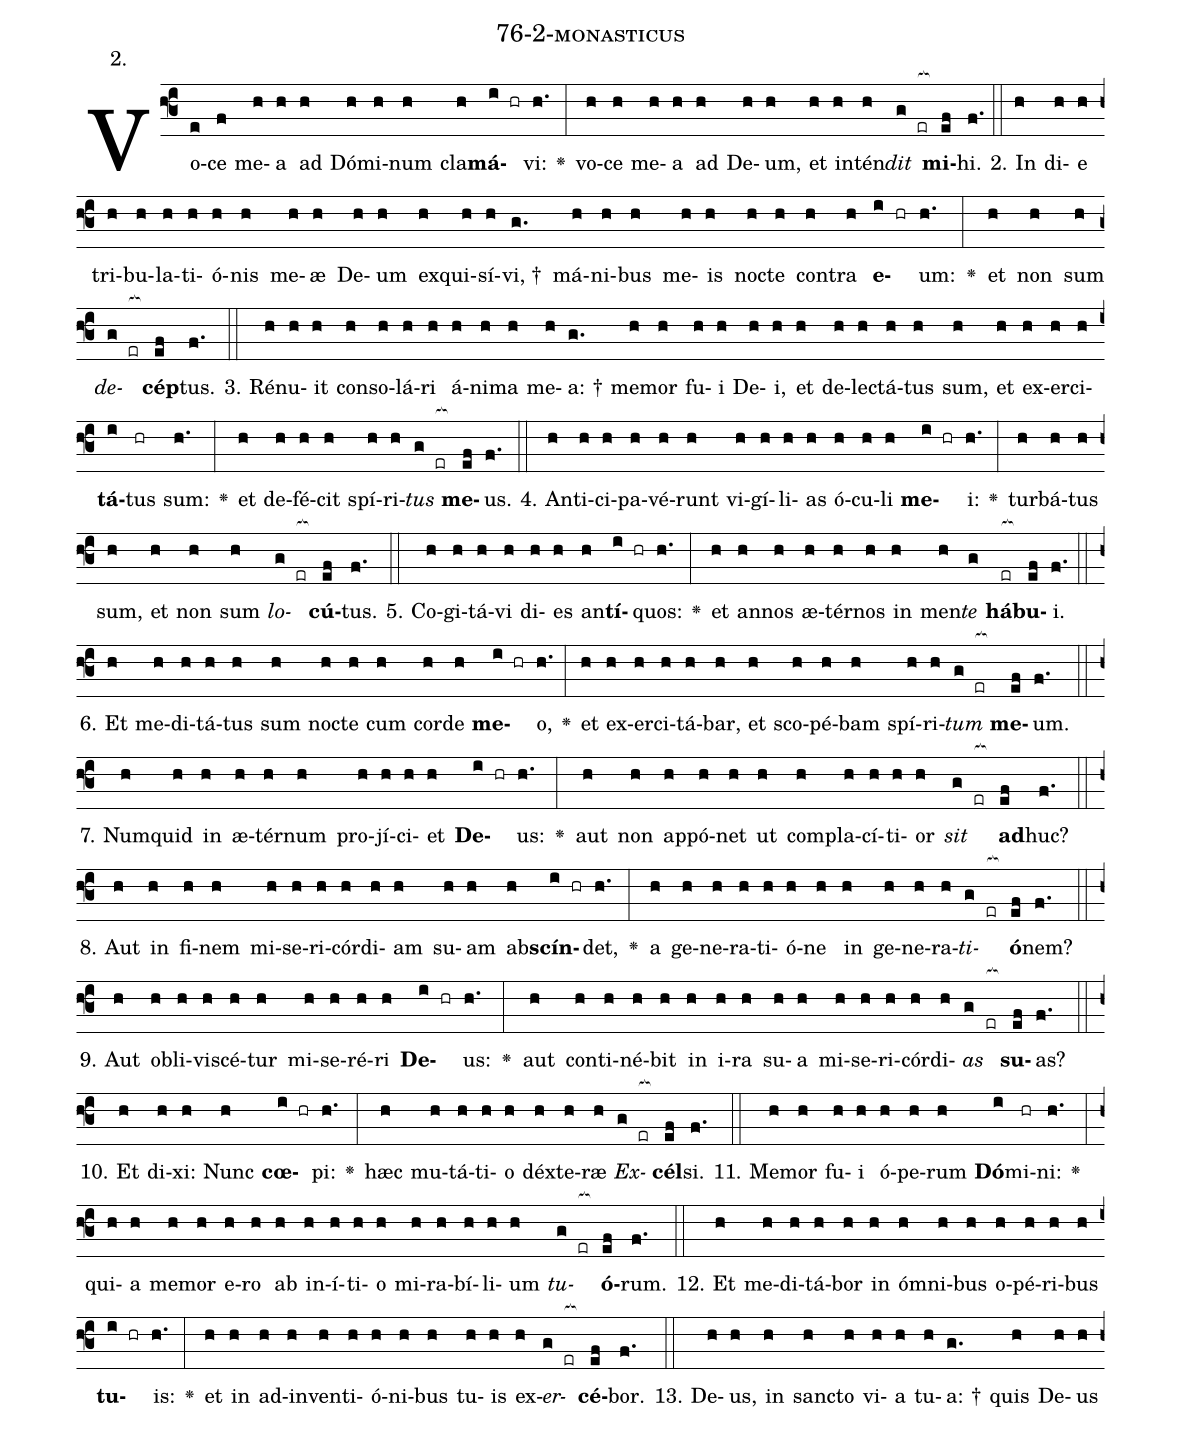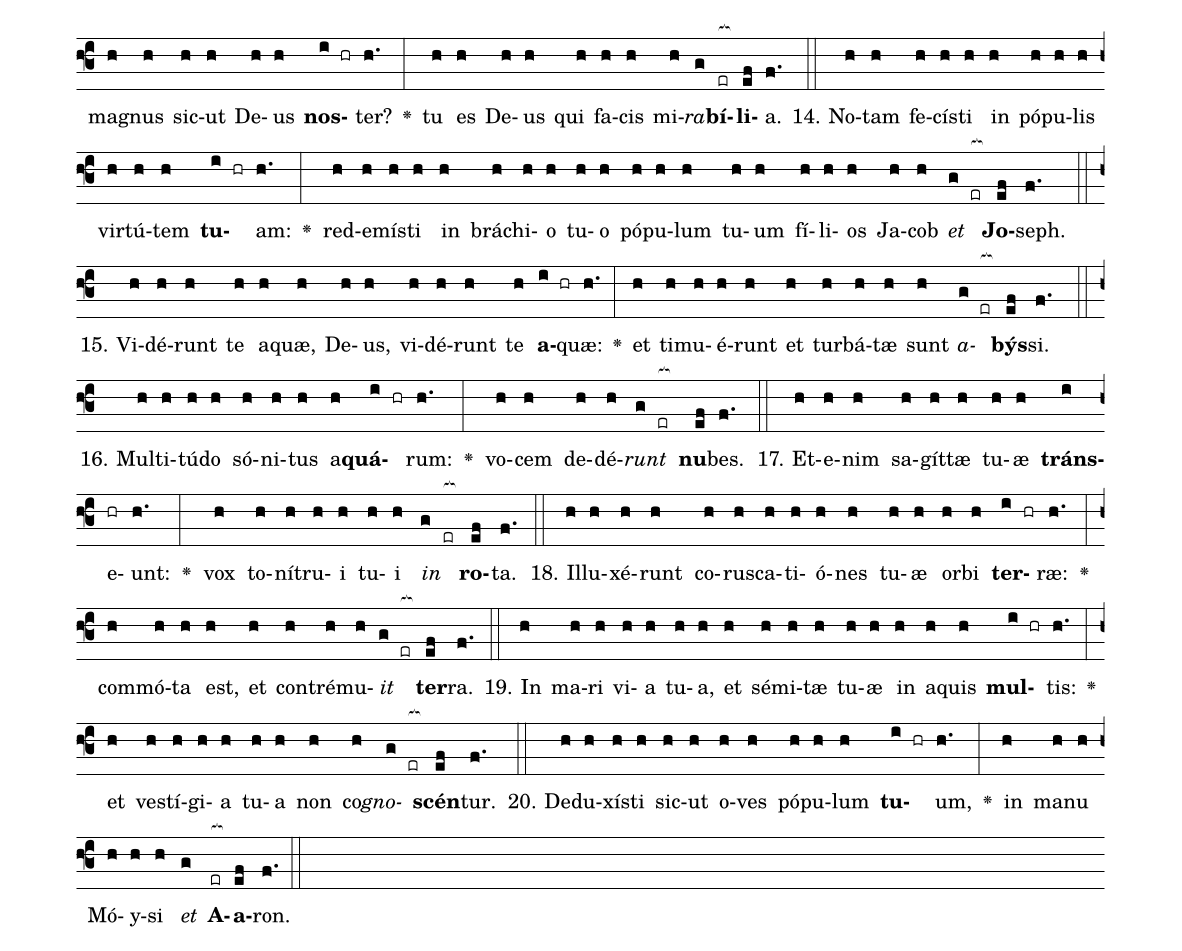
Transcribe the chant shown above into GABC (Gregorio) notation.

name: 76-2-monasticus;
annotation: 2.;
%%
(f3)Vo(e)ce(f) me(h)a(h) ad(h) Dó(h)mi(h)num(h) cla(h)<b>má</b>(i hr)vi:(h.) <v>\greheightstar</v>(:) vo(h)ce(h) me(h)a(h) ad(h) De(h)um,(h) et(h) in(h)tén(h)<i>dit</i>(g er[ocb:1{]) <b>mi</b>(ef[ocb:0}])hi.(f.) (::)
2. In(h) di(h)e(h) tri(h)bu(h)la(h)ti(h)ó(h)nis(h) me(h)æ(h) De(h)um(h) ex(h)qui(h)sí(h)vi, †(g.) má(h)ni(h)bus(h) me(h)is(h) noc(h)te(h) con(h)tra(h) <b>e</b>(i hr)um:(h.) <v>\greheightstar</v>(:) et(h) non(h) sum(h) <i>de</i>(g er[ocb:1{])<b>cép</b>(ef[ocb:0}])tus.(f.) (::)
3. Ré(h)nu(h)it(h) con(h)so(h)lá(h)ri(h) á(h)ni(h)ma(h) me(h)a: †(g.) me(h)mor(h) fu(h)i(h) De(h)i,(h) et(h) de(h)lec(h)tá(h)tus(h) sum,(h) et(h) ex(h)er(h)ci(h)<b>tá</b>(i)tus(hr) sum:(h.) <v>\greheightstar</v>(:) et(h) de(h)fé(h)cit(h) spí(h)ri(h)<i>tus</i>(g er[ocb:1{]) <b>me</b>(ef[ocb:0}])us.(f.) (::)
4. An(h)ti(h)ci(h)pa(h)vé(h)runt(h) vi(h)gí(h)li(h)as(h) ó(h)cu(h)li(h) <b>me</b>(i hr)i:(h.) <v>\greheightstar</v>(:) tur(h)bá(h)tus(h) sum,(h) et(h) non(h) sum(h) <i>lo</i>(g er[ocb:1{])<b>cú</b>(ef[ocb:0}])tus.(f.) (::)
5. Co(h)gi(h)tá(h)vi(h) di(h)es(h) an(h)<b>tí</b>(i hr)quos:(h.) <v>\greheightstar</v>(:) et(h) an(h)nos(h) æ(h)tér(h)nos(h) in(h) men(h)<i>te</i>(g) <b>há</b>(er[ocb:1{])<b>bu</b>(ef[ocb:0}])i.(f.) (::)
6. Et(h) me(h)di(h)tá(h)tus(h) sum(h) noc(h)te(h) cum(h) cor(h)de(h) <b>me</b>(i hr)o,(h.) <v>\greheightstar</v>(:) et(h) ex(h)er(h)ci(h)tá(h)bar,(h) et(h) sco(h)pé(h)bam(h) spí(h)ri(h)<i>tum</i>(g er[ocb:1{]) <b>me</b>(ef[ocb:0}])um.(f.) (::)
7. Num(h)quid(h) in(h) æ(h)tér(h)num(h) pro(h)jí(h)ci(h)et(h) <b>De</b>(i hr)us:(h.) <v>\greheightstar</v>(:) aut(h) non(h) ap(h)pó(h)net(h) ut(h) com(h)pla(h)cí(h)ti(h)or(h) <i>sit</i>(g er[ocb:1{]) <b>ad</b>(ef[ocb:0}])huc?(f.) (::)
8. Aut(h) in(h) fi(h)nem(h) mi(h)se(h)ri(h)cór(h)di(h)am(h) su(h)am(h) ab(h)<b>scín</b>(i hr)det,(h.) <v>\greheightstar</v>(:) a(h) ge(h)ne(h)ra(h)ti(h)ó(h)ne(h) in(h) ge(h)ne(h)ra(h)<i>ti</i>(g er[ocb:1{])<b>ó</b>(ef[ocb:0}])nem?(f.) (::)
9. Aut(h) ob(h)li(h)vi(h)scé(h)tur(h) mi(h)se(h)ré(h)ri(h) <b>De</b>(i hr)us:(h.) <v>\greheightstar</v>(:) aut(h) con(h)ti(h)né(h)bit(h) in(h) i(h)ra(h) su(h)a(h) mi(h)se(h)ri(h)cór(h)di(h)<i>as</i>(g er[ocb:1{]) <b>su</b>(ef[ocb:0}])as?(f.) (::)
10. Et(h) di(h)xi:(h) Nunc(h) <b>cœ</b>(i hr)pi:(h.) <v>\greheightstar</v>(:) hæc(h) mu(h)tá(h)ti(h)o(h) déx(h)te(h)ræ(h) <i>Ex</i>(g er[ocb:1{])<b>cél</b>(ef[ocb:0}])si.(f.) (::)
11. Me(h)mor(h) fu(h)i(h) ó(h)pe(h)rum(h) <b>Dó</b>(i)mi(hr)ni:(h.) <v>\greheightstar</v>(:) qui(h)a(h) me(h)mor(h) e(h)ro(h) ab(h) in(h)í(h)ti(h)o(h) mi(h)ra(h)bí(h)li(h)um(h) <i>tu</i>(g er[ocb:1{])<b>ó</b>(ef[ocb:0}])rum.(f.) (::)
12. Et(h) me(h)di(h)tá(h)bor(h) in(h) óm(h)ni(h)bus(h) o(h)pé(h)ri(h)bus(h) <b>tu</b>(i hr)is:(h.) <v>\greheightstar</v>(:) et(h) in(h) ad(h)in(h)ven(h)ti(h)ó(h)ni(h)bus(h) tu(h)is(h) ex(h)<i>er</i>(g er[ocb:1{])<b>cé</b>(ef[ocb:0}])bor.(f.) (::)
13. De(h)us,(h) in(h) sanc(h)to(h) vi(h)a(h) tu(h)a: †(g.) quis(h) De(h)us(h) ma(h)gnus(h) sic(h)ut(h) De(h)us(h) <b>nos</b>(i hr)ter?(h.) <v>\greheightstar</v>(:) tu(h) es(h) De(h)us(h) qui(h) fa(h)cis(h) mi(h)<i>ra</i>(g)<b>bí</b>(er[ocb:1{])<b>li</b>(ef[ocb:0}])a.(f.) (::)
14. No(h)tam(h) fe(h)cís(h)ti(h) in(h) pó(h)pu(h)lis(h) vir(h)tú(h)tem(h) <b>tu</b>(i hr)am:(h.) <v>\greheightstar</v>(:) red(h)e(h)mís(h)ti(h) in(h) brá(h)chi(h)o(h) tu(h)o(h) pó(h)pu(h)lum(h) tu(h)um(h) fí(h)li(h)os(h) Ja(h)cob(h) <i>et</i>(g er[ocb:1{]) <b>Jo</b>(ef[ocb:0}])seph.(f.) (::)
15. Vi(h)dé(h)runt(h) te(h) a(h)quæ,(h) De(h)us,(h) vi(h)dé(h)runt(h) te(h) <b>a</b>(i hr)quæ:(h.) <v>\greheightstar</v>(:) et(h) ti(h)mu(h)é(h)runt(h) et(h) tur(h)bá(h)tæ(h) sunt(h) <i>a</i>(g er[ocb:1{])<b>býs</b>(ef[ocb:0}])si.(f.) (::)
16. Mul(h)ti(h)tú(h)do(h) só(h)ni(h)tus(h) a(h)<b>quá</b>(i hr)rum:(h.) <v>\greheightstar</v>(:) vo(h)cem(h) de(h)dé(h)<i>runt</i>(g er[ocb:1{]) <b>nu</b>(ef[ocb:0}])bes.(f.) (::)
17. Et(h)e(h)nim(h) sa(h)gít(h)tæ(h) tu(h)æ(h) <b>tráns</b>(i)e(hr)unt:(h.) <v>\greheightstar</v>(:) vox(h) to(h)ní(h)tru(h)i(h) tu(h)i(h) <i>in</i>(g er[ocb:1{]) <b>ro</b>(ef[ocb:0}])ta.(f.) (::)
18. Il(h)lu(h)xé(h)runt(h) co(h)rus(h)ca(h)ti(h)ó(h)nes(h) tu(h)æ(h) or(h)bi(h) <b>ter</b>(i hr)ræ:(h.) <v>\greheightstar</v>(:) com(h)mó(h)ta(h) est,(h) et(h) con(h)tré(h)mu(h)<i>it</i>(g er[ocb:1{]) <b>ter</b>(ef[ocb:0}])ra.(f.) (::)
19. In(h) ma(h)ri(h) vi(h)a(h) tu(h)a,(h) et(h) sé(h)mi(h)tæ(h) tu(h)æ(h) in(h) a(h)quis(h) <b>mul</b>(i hr)tis:(h.) <v>\greheightstar</v>(:) et(h) ves(h)tí(h)gi(h)a(h) tu(h)a(h) non(h) co(h)<i>gno</i>(g er[ocb:1{])<b>scén</b>(ef[ocb:0}])tur.(f.) (::)
20. De(h)du(h)xís(h)ti(h) sic(h)ut(h) o(h)ves(h) pó(h)pu(h)lum(h) <b>tu</b>(i hr)um,(h.) <v>\greheightstar</v>(:) in(h) ma(h)nu(h) Mó(h)y(h)si(h) <i>et</i>(g) <b>A</b>(er[ocb:1{])<b>a</b>(ef[ocb:0}])ron.(f.) (::)
